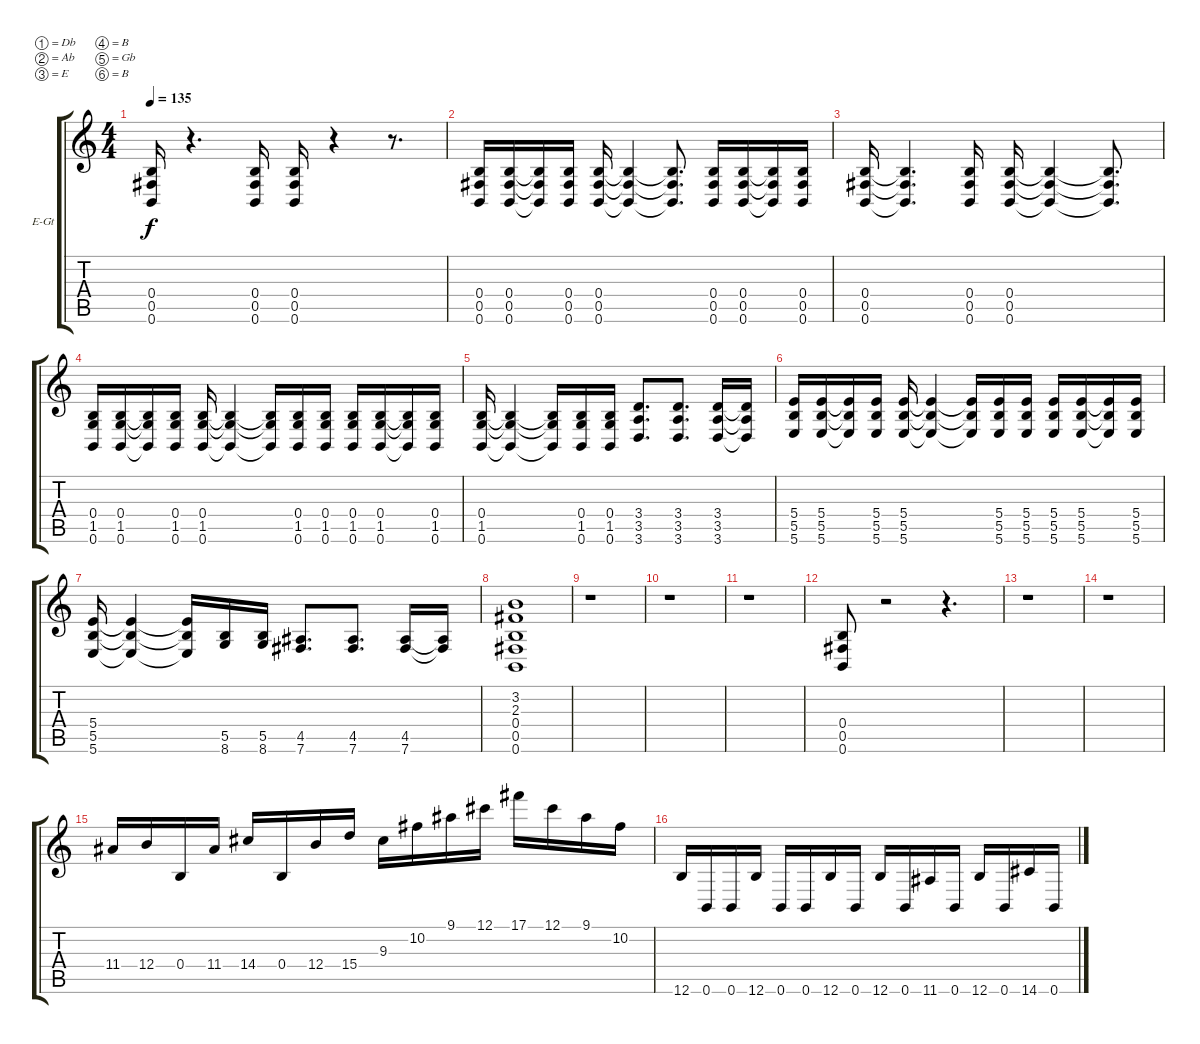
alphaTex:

\bracketExtendMode groupsimilarinstruments
\firstSystemTrackNameOrientation horizontal
\otherSystemsTrackNameOrientation horizontal
\track ("left Guitar" "E-Gt") {instrument distortionguitar}
\staff {score tabs}
\tuning (Db4 Ab3 E3 B2 Gb2 B1)
\ts (4 4)
\tempo 135
\clef g2
\ks c
(0.4 0.5 0.6).16{dy f} r.4{d} (0.4 0.5 0.6).16 (0.4 0.5 0.6).16 r.4 r.8{d} |
(0.4 0.5 0.6).16 (0.4 0.5 0.6).16 (0.4{t} 0.5{t} 0.6{t}).16 (0.4 0.5 0.6).16 (0.4 0.5 0.6).16 (0.4{t} 0.5{t} 0.6{t}).4 (0.4{t} 0.5{t} 0.6{t}).8{d} (0.4 0.5 0.6).16 (0.4 0.5 0.6).16 (0.4{t} 0.5{t} 0.6{t}).16 (0.4 0.5 0.6).16 |
(0.4 0.5 0.6).16 (0.4{t} 0.5{t} 0.6{t}).4{d} (0.4 0.5 0.6).16 (0.4 0.5 0.6).16 (0.4{t} 0.5{t} 0.6{t}).4 (0.4{t} 0.5{t} 0.6{t}).8{d} |
(0.4 1.5 0.6).16 (0.4 1.5 0.6).16 (0.4{t} 1.5{t} 0.6{t}).16 (0.4 1.5 0.6).16 (0.4 1.5 0.6).16 (0.4{t} 1.5{t} 0.6{t}).4 (0.4{t} 1.5{t} 0.6{t}).16 (0.4 1.5 0.6).16 (0.4 1.5 0.6).16 (0.4 1.5 0.6).16 (0.4 1.5 0.6).16 (0.4{t} 1.5{t} 0.6{t}).16 (0.4 1.5 0.6).16 |
(0.4 1.5 0.6).16 (0.4{t} 1.5{t} 0.6{t}).4 (0.4{t} 1.5{t} 0.6{t}).16 (0.4 1.5 0.6).16 (0.4 1.5 0.6).16 (3.4 3.5 3.6).8{d} (3.4 3.5 3.6).8{d} (3.4 3.5 3.6).16 (3.4{t} 3.5{t} 3.6{t}).16 |
(5.4 5.5 5.6).16 (5.4 5.5 5.6).16 (5.4{t} 5.5{t} 5.6{t}).16 (5.4 5.5 5.6).16 (5.4 5.5 5.6).16 (5.4{t} 5.5{t} 5.6{t}).4 (5.4{t} 5.5{t} 5.6{t}).16 (5.4 5.5 5.6).16 (5.4 5.5 5.6).16 (5.4 5.5 5.6).16 (5.4 5.5 5.6).16 (5.4{t} 5.5{t} 5.6{t}).16 (5.4 5.5 5.6).16 |
(5.4 5.5 5.6).16 (5.4{t} 5.5{t} 5.6{t}).4 (5.4{t} 5.5{t} 5.6{t}).16 (5.5 8.6).16 (5.5 8.6).16 (4.5 7.6).8{d} (4.5 7.6).8{d} (4.5 7.6).16 (4.5{t} 7.6{t}).16 |
(3.2 2.3 0.4 0.5 0.6).1 |
r.1 |
r.1 |
r.1 |
(0.4 0.5 0.6).8 r.2 r.4{d} |
r.1 |
r.1 |
11.4.16 12.4.16 0.4.16 11.4.16 14.4.16 0.4.16 12.4.16 15.4.16 9.3.16 10.2.16 9.1.16 12.1.16 17.1.16 12.1.16 9.1.16 10.2.16 |
12.6.16 0.6.16 0.6.16 12.6.16 0.6.16 0.6.16 12.6.16 0.6.16 12.6.16 0.6.16 11.6.16 0.6.16 12.6.16 0.6.16 14.6.16 0.6.16
